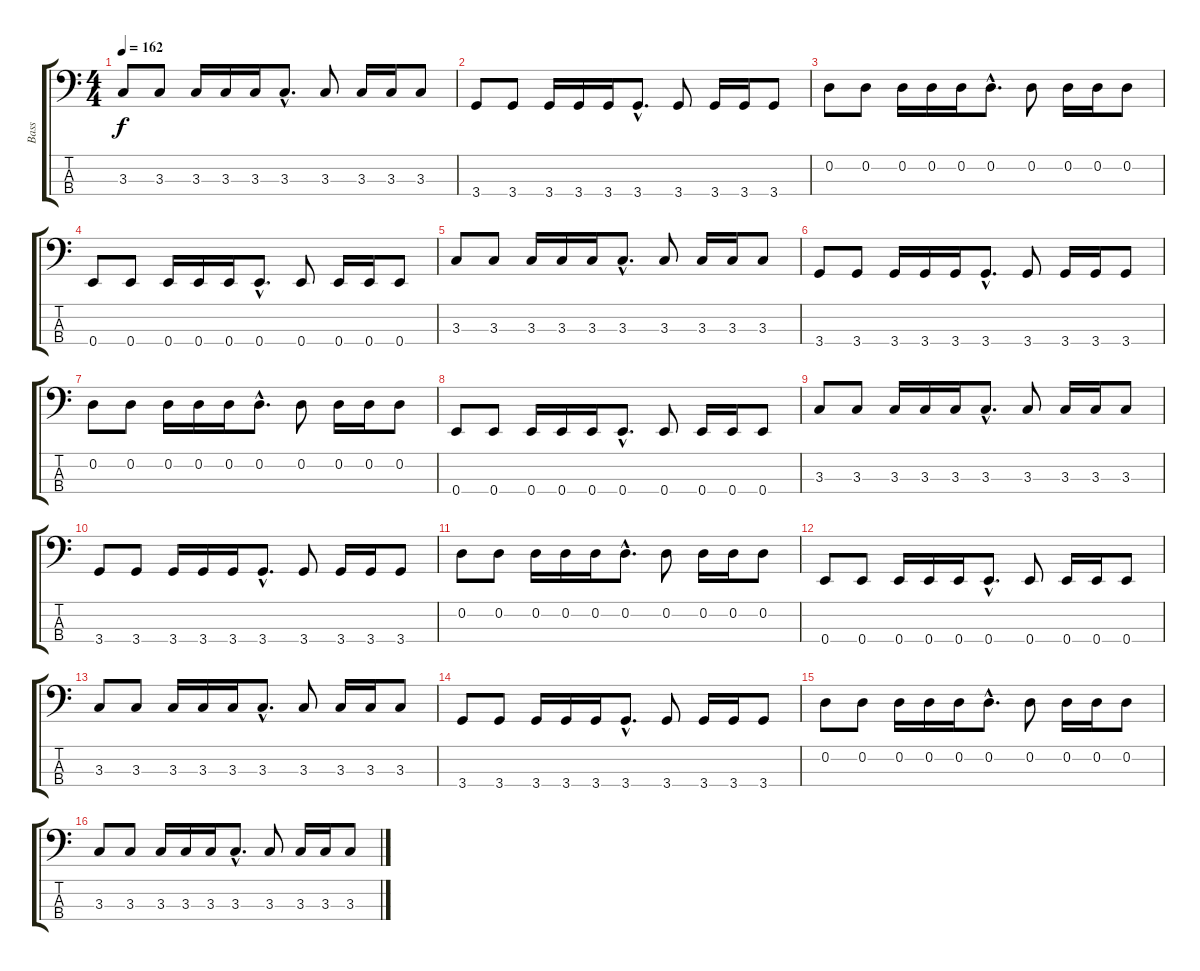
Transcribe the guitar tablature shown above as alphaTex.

\track ("Bass" "Bass") {instrument electricbassfinger}
\staff {score tabs}
\tuning (G2 D2 A1 E1) {hide}
\ts (4 4)
\tempo 162
\clef f4
\ks c
3.3.8{dy f} 3.3.8 3.3.16 3.3.16 3.3.16 3.3{hac}.8{d} 3.3.8 3.3.16 3.3.16 3.3.8 |
3.4.8 3.4.8 3.4.16 3.4.16 3.4.16 3.4{hac}.8{d} 3.4.8 3.4.16 3.4.16 3.4.8 |
0.2.8 0.2.8 0.2.16 0.2.16 0.2.16 0.2{hac}.8{d} 0.2.8 0.2.16 0.2.16 0.2.8 |
0.4.8 0.4.8 0.4.16 0.4.16 0.4.16 0.4{hac}.8{d} 0.4.8 0.4.16 0.4.16 0.4.8 |
3.3.8 3.3.8 3.3.16 3.3.16 3.3.16 3.3{hac}.8{d} 3.3.8 3.3.16 3.3.16 3.3.8 |
3.4.8 3.4.8 3.4.16 3.4.16 3.4.16 3.4{hac}.8{d} 3.4.8 3.4.16 3.4.16 3.4.8 |
0.2.8 0.2.8 0.2.16 0.2.16 0.2.16 0.2{hac}.8{d} 0.2.8 0.2.16 0.2.16 0.2.8 |
0.4.8 0.4.8 0.4.16 0.4.16 0.4.16 0.4{hac}.8{d} 0.4.8 0.4.16 0.4.16 0.4.8 |
3.3.8 3.3.8 3.3.16 3.3.16 3.3.16 3.3{hac}.8{d} 3.3.8 3.3.16 3.3.16 3.3.8 |
3.4.8 3.4.8 3.4.16 3.4.16 3.4.16 3.4{hac}.8{d} 3.4.8 3.4.16 3.4.16 3.4.8 |
0.2.8 0.2.8 0.2.16 0.2.16 0.2.16 0.2{hac}.8{d} 0.2.8 0.2.16 0.2.16 0.2.8 |
0.4.8 0.4.8 0.4.16 0.4.16 0.4.16 0.4{hac}.8{d} 0.4.8 0.4.16 0.4.16 0.4.8 |
3.3.8 3.3.8 3.3.16 3.3.16 3.3.16 3.3{hac}.8{d} 3.3.8 3.3.16 3.3.16 3.3.8 |
3.4.8 3.4.8 3.4.16 3.4.16 3.4.16 3.4{hac}.8{d} 3.4.8 3.4.16 3.4.16 3.4.8 |
0.2.8 0.2.8 0.2.16 0.2.16 0.2.16 0.2{hac}.8{d} 0.2.8 0.2.16 0.2.16 0.2.8 |
3.3.8 3.3.8 3.3.16 3.3.16 3.3.16 3.3{hac}.8{d} 3.3.8 3.3.16 3.3.16 3.3.8
